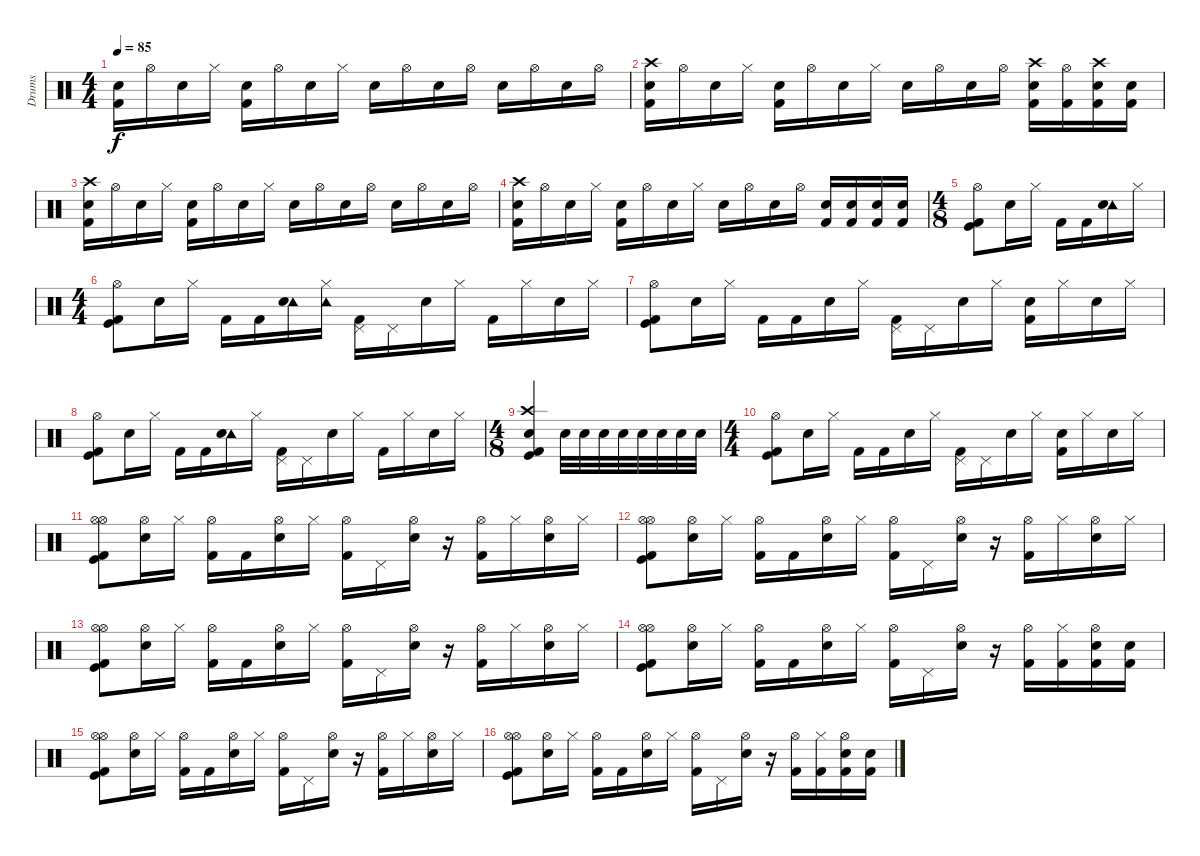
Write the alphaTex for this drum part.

\track ("Drums" "Drums") {instrument percussion}
\staff {score}
\articulation defaults
\ts (4 4)
\tempo 85
\clef neutral
\ks c
("Snare (hit) 2" "Kick (hit) 2").16{dy f} "Hi-Hat (open)".16 "Snare (hit) 2".16 "Hi-Hat (closed)".16 ("Snare (hit) 2" "Kick (hit) 2").16 "Hi-Hat (open)".16 "Snare (hit) 2".16 "Hi-Hat (closed)".16 "Snare (hit) 2".16 "Hi-Hat (open)".16 "Snare (hit) 2".16 "Hi-Hat (open)".16 "Snare (hit) 2".16 "Hi-Hat (open)".16 "Snare (hit) 2".16 "Hi-Hat (open)".16 |
("Crash high (hit)" "Snare (hit) 2" "Kick (hit) 2").16 "Hi-Hat (open)".16 "Snare (hit) 2".16 "Hi-Hat (closed)".16 ("Snare (hit) 2" "Kick (hit) 2").16 "Hi-Hat (open)".16 "Snare (hit) 2".16 "Hi-Hat (closed)".16 "Snare (hit) 2".16 "Hi-Hat (open)".16 "Snare (hit) 2".16 "Hi-Hat (open)".16 ("Crash high (hit)" "Snare (hit) 2" "Kick (hit) 2").16 ("Hi-Hat (open)" "Kick (hit) 2").16 ("Crash high (hit)" "Snare (hit) 2" "Kick (hit) 2").16 ("Snare (hit) 2" "Kick (hit) 2").16 |
("Crash high (hit)" "Snare (hit) 2" "Kick (hit) 2").16 "Hi-Hat (open)".16 "Snare (hit) 2".16 "Hi-Hat (closed)".16 ("Snare (hit) 2" "Kick (hit) 2").16 "Hi-Hat (open)".16 "Snare (hit) 2".16 "Hi-Hat (closed)".16 "Snare (hit) 2".16 "Hi-Hat (open)".16 "Snare (hit) 2".16 "Hi-Hat (open)".16 "Snare (hit) 2".16 "Hi-Hat (open)".16 "Snare (hit) 2".16 "Hi-Hat (open)".16 |
("Crash high (hit)" "Snare (hit) 2" "Kick (hit) 2").16 "Hi-Hat (open)".16 "Snare (hit) 2".16 "Hi-Hat (closed)".16 ("Snare (hit) 2" "Kick (hit) 2").16 "Hi-Hat (open)".16 "Snare (hit) 2".16 "Hi-Hat (closed)".16 "Snare (hit) 2".16 "Hi-Hat (open)".16 "Snare (hit) 2".16 "Hi-Hat (open)".16 ("Snare (hit) 2" "Kick (hit) 2").16 ("Snare (hit) 2" "Kick (hit) 2").16 ("Snare (hit) 2" "Kick (hit) 2").16 ("Snare (hit) 2" "Kick (hit) 2").16 |
\ts (4 8)
("Hi-Hat (open)" "Kick (hit) 2" "Kick (hit)").8 "Snare (hit) 2".16 "Hi-Hat (closed)".16 "Kick (hit) 2".16 "Kick (hit) 2".16 ("Tambourine (hit)" "Snare (hit) 2").16 "Hi-Hat (closed)".16 |
\ts (4 4)
("Hi-Hat (open)" "Kick (hit) 2" "Kick (hit)").8 "Snare (hit) 2".16 "Hi-Hat (closed)".16 "Kick (hit) 2".16 "Kick (hit) 2".16 ("Tambourine (hit)" "Snare (hit) 2").16 ("Tambourine (hit)" "Hi-Hat (closed)").16 ("Pedal Hi-Hat (hit)" "Kick (hit) 2").16 "Pedal Hi-Hat (hit)".16 "Snare (hit) 2".16 "Hi-Hat (closed)".16 "Kick (hit) 2".16 "Hi-Hat (closed)".16 "Snare (hit) 2".16 "Hi-Hat (closed)".16 |
("Hi-Hat (open)" "Kick (hit) 2" "Kick (hit)").8 "Snare (hit) 2".16 "Hi-Hat (closed)".16 "Kick (hit) 2".16 "Kick (hit) 2".16 "Snare (hit) 2".16 "Hi-Hat (closed)".16 ("Pedal Hi-Hat (hit)" "Kick (hit) 2").16 "Pedal Hi-Hat (hit)".16 "Snare (hit) 2".16 "Hi-Hat (closed)".16 ("Snare (hit) 2" "Kick (hit) 2").16 "Hi-Hat (closed)".16 "Snare (hit) 2".16 "Hi-Hat (closed)".16 |
("Hi-Hat (open)" "Kick (hit) 2" "Kick (hit)").8 "Snare (hit) 2".16 "Hi-Hat (closed)".16 "Kick (hit) 2".16 "Kick (hit) 2".16 ("Tambourine (hit)" "Snare (hit) 2").16 "Hi-Hat (closed)".16 ("Pedal Hi-Hat (hit)" "Kick (hit) 2").16 "Pedal Hi-Hat (hit)".16 "Snare (hit) 2".16 "Hi-Hat (closed)".16 "Kick (hit) 2".16 "Hi-Hat (closed)".16 "Snare (hit) 2".16 "Hi-Hat (closed)".16 |
\ts (4 8)
("Crash high (hit)" "Kick (hit) 2" "Snare (hit) 2" "Kick (hit)").4 "Snare (hit) 2".32 "Snare (hit) 2".32 "Snare (hit) 2".32 "Snare (hit) 2".32 "Snare (hit) 2".32 "Snare (hit) 2".32 "Snare (hit) 2".32 "Snare (hit) 2".32 |
\ts (4 4)
("Hi-Hat (open)" "Kick (hit) 2" "Kick (hit)").8 "Snare (hit) 2".16 "Hi-Hat (closed)".16 "Kick (hit) 2".16 "Kick (hit) 2".16 "Snare (hit) 2".16 "Hi-Hat (closed)".16 ("Pedal Hi-Hat (hit)" "Kick (hit) 2").16 "Pedal Hi-Hat (hit)".16 "Snare (hit) 2".16 "Hi-Hat (closed)".16 ("Snare (hit) 2" "Kick (hit) 2").16 "Hi-Hat (closed)".16 "Snare (hit) 2".16 "Hi-Hat (closed)".16 |
("Hi-Hat (open)" "Hi-Hat (open)" "Kick (hit) 2" "Kick (hit)").8 ("Hi-Hat (open)" "Snare (hit) 2").16 "Hi-Hat (closed)".16 ("Hi-Hat (open)" "Kick (hit) 2").16 "Kick (hit) 2".16 ("Hi-Hat (open)" "Snare (hit) 2").16 "Hi-Hat (closed)".16 ("Hi-Hat (open)" "Kick (hit) 2").16 "Pedal Hi-Hat (hit)".16 ("Hi-Hat (open)" "Snare (hit) 2").16 r.16 ("Hi-Hat (open)" "Kick (hit) 2").16 "Hi-Hat (closed)".16 ("Hi-Hat (open)" "Snare (hit) 2").16 "Hi-Hat (closed)".16 |
("Hi-Hat (open)" "Hi-Hat (open)" "Kick (hit) 2" "Kick (hit)").8 ("Hi-Hat (open)" "Snare (hit) 2").16 "Hi-Hat (closed)".16 ("Hi-Hat (open)" "Kick (hit) 2").16 "Kick (hit) 2".16 ("Hi-Hat (open)" "Snare (hit) 2").16 "Hi-Hat (closed)".16 ("Hi-Hat (open)" "Kick (hit) 2").16 "Pedal Hi-Hat (hit)".16 ("Hi-Hat (open)" "Snare (hit) 2").16 r.16 ("Hi-Hat (open)" "Kick (hit) 2").16 "Hi-Hat (closed)".16 ("Hi-Hat (open)" "Snare (hit) 2").16 "Hi-Hat (closed)".16 |
("Hi-Hat (open)" "Hi-Hat (open)" "Kick (hit) 2" "Kick (hit)").8 ("Hi-Hat (open)" "Snare (hit) 2").16 "Hi-Hat (closed)".16 ("Hi-Hat (open)" "Kick (hit) 2").16 "Kick (hit) 2".16 ("Hi-Hat (open)" "Snare (hit) 2").16 "Hi-Hat (closed)".16 ("Hi-Hat (open)" "Kick (hit) 2").16 "Pedal Hi-Hat (hit)".16 ("Hi-Hat (open)" "Snare (hit) 2").16 r.16 ("Hi-Hat (open)" "Kick (hit) 2").16 "Hi-Hat (closed)".16 ("Hi-Hat (open)" "Snare (hit) 2").16 "Hi-Hat (closed)".16 |
("Hi-Hat (open)" "Hi-Hat (open)" "Kick (hit) 2" "Kick (hit)").8 ("Hi-Hat (open)" "Snare (hit) 2").16 "Hi-Hat (closed)".16 ("Hi-Hat (open)" "Kick (hit) 2").16 "Kick (hit) 2".16 ("Hi-Hat (open)" "Snare (hit) 2").16 "Hi-Hat (closed)".16 ("Hi-Hat (open)" "Kick (hit) 2").16 "Pedal Hi-Hat (hit)".16 ("Hi-Hat (open)" "Snare (hit) 2").16 r.16 ("Hi-Hat (open)" "Kick (hit) 2").16 ("Hi-Hat (closed)" "Kick (hit) 2").16 ("Hi-Hat (open)" "Snare (hit) 2" "Kick (hit) 2").16 ("Snare (hit) 2" "Kick (hit) 2").16 |
("Hi-Hat (open)" "Hi-Hat (open)" "Kick (hit) 2" "Kick (hit)").8 ("Hi-Hat (open)" "Snare (hit) 2").16 "Hi-Hat (closed)".16 ("Hi-Hat (open)" "Kick (hit) 2").16 "Kick (hit) 2".16 ("Hi-Hat (open)" "Snare (hit) 2").16 "Hi-Hat (closed)".16 ("Hi-Hat (open)" "Kick (hit) 2").16 "Pedal Hi-Hat (hit)".16 ("Hi-Hat (open)" "Snare (hit) 2").16 r.16 ("Hi-Hat (open)" "Kick (hit) 2").16 "Hi-Hat (closed)".16 ("Hi-Hat (open)" "Snare (hit) 2").16 "Hi-Hat (closed)".16 |
("Hi-Hat (open)" "Hi-Hat (open)" "Kick (hit) 2" "Kick (hit)").8 ("Hi-Hat (open)" "Snare (hit) 2").16 "Hi-Hat (closed)".16 ("Hi-Hat (open)" "Kick (hit) 2").16 "Kick (hit) 2".16 ("Hi-Hat (open)" "Snare (hit) 2").16 "Hi-Hat (closed)".16 ("Hi-Hat (open)" "Kick (hit) 2").16 "Pedal Hi-Hat (hit)".16 ("Hi-Hat (open)" "Snare (hit) 2").16 r.16 ("Hi-Hat (open)" "Kick (hit) 2").16 ("Hi-Hat (closed)" "Kick (hit) 2").16 ("Hi-Hat (open)" "Snare (hit) 2" "Kick (hit) 2").16 ("Snare (hit) 2" "Kick (hit) 2").16
